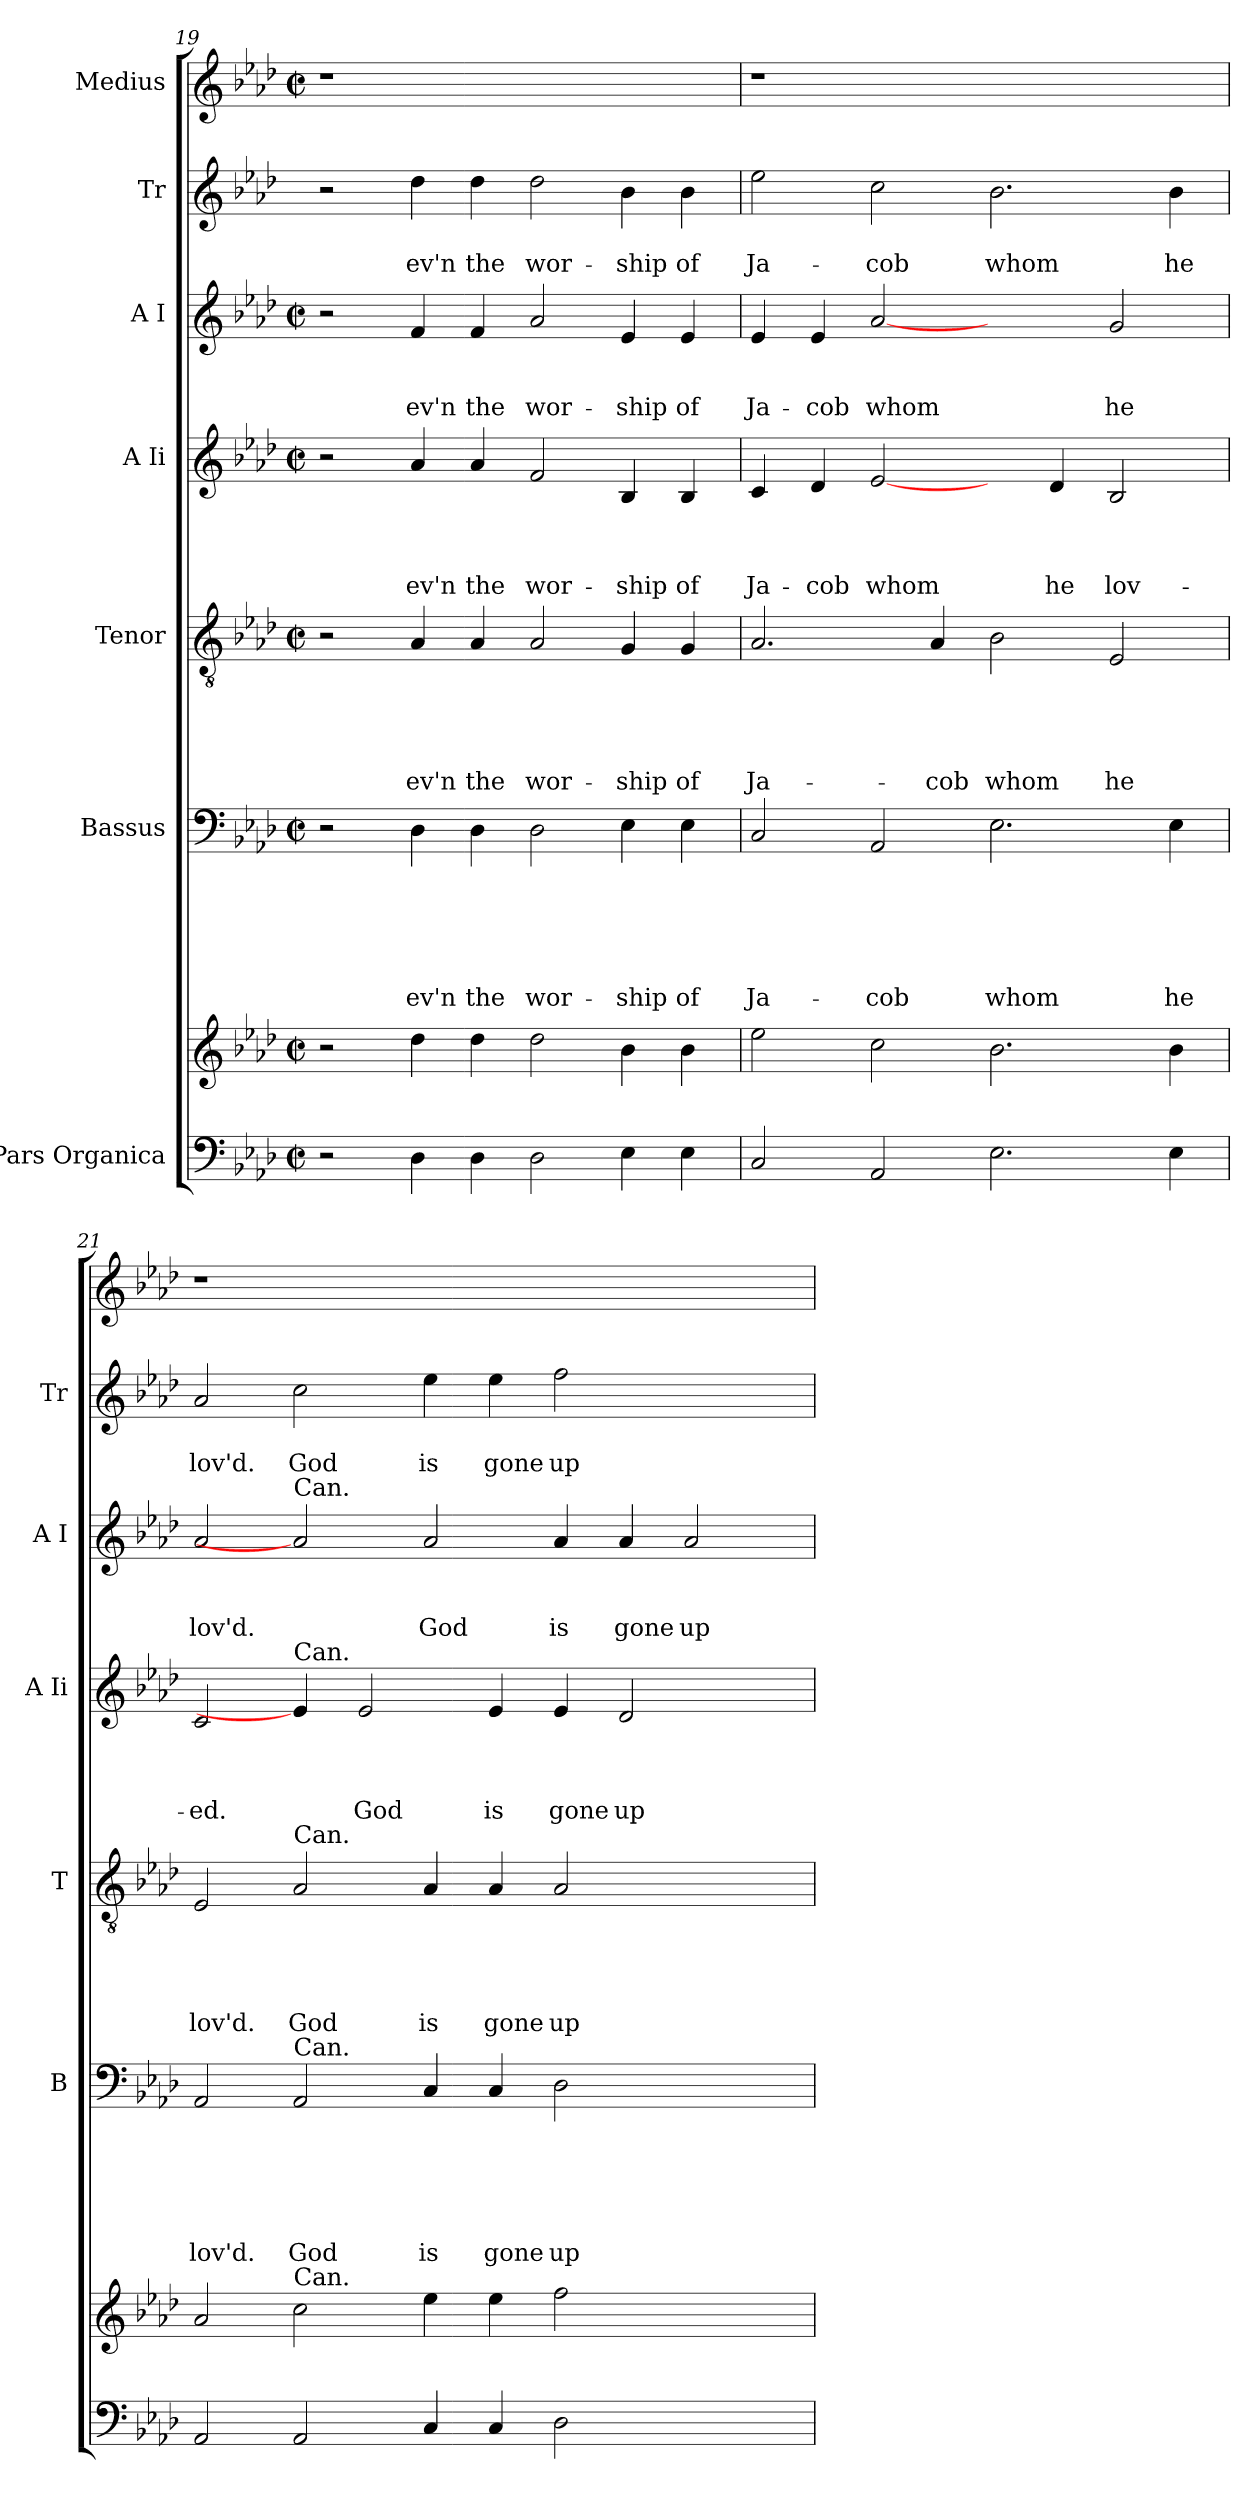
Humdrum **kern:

**kern	**kern	**kern	**text	**text	**text	**text	**text	**text	**kern	**text	**text	**text	**text	**text	**kern	**text	**text	**text	**text	**kern	**text	**text	**text	**kern	**text	**text	**kern
*part7	*part7	*part6	*part6	*part6	*part6	*part6	*part6	*part6	*part5	*part5	*part5	*part5	*part5	*part5	*part4	*part4	*part4	*part4	*part4	*part3	*part3	*part3	*part3	*part2	*part2	*part2	*part1
*staff8	*staff7	*staff6	*staff6	*staff6	*staff6	*staff6	*staff6	*staff6	*staff5	*staff5	*staff5	*staff5	*staff5	*staff5	*staff4	*staff4	*staff4	*staff4	*staff4	*staff3	*staff3	*staff3	*staff3	*staff2	*staff2	*staff2	*staff1
*I"Pars Organica	*	*I"Bassus	*	*	*	*	*	*	*I"Tenor	*	*	*	*	*	*I"A Ii	*	*	*	*	*I"A I	*	*	*	*I"Tr	*	*	*I"Medius
*	*	*I'B	*	*	*	*	*	*	*I'T	*	*	*	*	*	*I'A Ii	*	*	*	*	*I'A I	*	*	*	*I'Tr	*	*	*
*clefF4	*clefG2	*clefF4	*	*	*	*	*	*	*clefGv2	*	*	*	*	*	*clefG2	*	*	*	*	*clefG2	*	*	*	*clefG2	*	*	*clefG2
*k[b-e-a-d-]	*k[b-e-a-d-]	*k[b-e-a-d-]	*	*	*	*	*	*	*k[b-e-a-d-]	*	*	*	*	*	*k[b-e-a-d-]	*	*	*	*	*k[b-e-a-d-]	*	*	*	*k[b-e-a-d-]	*	*	*k[b-e-a-d-]
*A-:	*A-:	*A-:	*	*	*	*	*	*	*A-:	*	*	*	*	*	*A-:	*	*	*	*	*A-:	*	*	*	*A-:	*	*	*A-:
*M2/2	*M2/2	*M2/2	*	*	*	*	*	*	*M2/2	*	*	*	*	*	*M2/2	*	*	*	*	*M2/2	*	*	*	*	*	*	*M2/2
*met(c|)	*met(c|)	*met(c|)	*	*	*	*	*	*	*met(c|)	*	*	*	*	*	*met(c|)	*	*	*	*	*met(c|)	*	*	*	*	*	*	*met(c|)
=19	=19	=19	=19	=19	=19	=19	=19	=19	=19	=19	=19	=19	=19	=19	=19	=19	=19	=19	=19	=19	=19	=19	=19	=19	=19	=19	=19
2r	2r	2r	.	.	.	.	.	.	2r	.	.	.	.	.	2r	.	.	.	.	2r	.	.	.	2r	.	.	1r
!	!	!	!	!	!	!	!	!LO:LY:b	!	!	!	!	!	!LO:LY:b	!	!	!	!	!LO:LY:b	!	!	!	!LO:LY:b	!	!	!LO:LY:b	!
4D-\	4dd-\	4D-\	.	.	.	.	.	ev'n	4A-/	.	.	.	.	ev'n	4a-/	.	.	.	ev'n	4f/	.	.	ev'n	4dd-\	.	ev'n	.
!	!	!	!	!	!	!	!	!LO:LY:b	!	!	!	!	!	!LO:LY:b	!	!	!	!	!LO:LY:b	!	!	!	!LO:LY:b	!	!	!LO:LY:b	!
4D-\	4dd-\	4D-\	.	.	.	.	.	the	4A-/	.	.	.	.	the	4a-/	.	.	.	the	4f/	.	.	the	4dd-\	.	the	.
!	!	!	!	!	!	!	!	!LO:LY:b	!	!	!	!	!	!LO:LY:b	!	!	!	!	!LO:LY:b	!	!	!	!LO:LY:b	!	!	!LO:LY:b	!
2D-\	2dd-\	2D-\	.	.	.	.	.	wor-	2A-/	.	.	.	.	wor-	2f/	.	.	.	wor-	2a-/	.	.	wor-	2dd-\	.	wor-	1ryy
!	!	!	!	!	!	!	!	!LO:LY:b	!	!	!	!	!	!LO:LY:b	!	!	!	!	!LO:LY:b	!	!	!	!LO:LY:b	!	!	!LO:LY:b	!
4E-\	4b-\	4E-\	.	.	.	.	.	-ship	4G/	.	.	.	.	-ship	4B-/	.	.	.	-ship	4e-/	.	.	-ship	4b-\	.	-ship	.
!	!	!	!	!	!	!	!	!LO:LY:b	!	!	!	!	!	!LO:LY:b	!	!	!	!	!LO:LY:b	!	!	!	!LO:LY:b	!	!	!LO:LY:b	!
4E-\	4b-\	4E-\	.	.	.	.	.	of	4G/	.	.	.	.	of	4B-/	.	.	.	of	4e-/	.	.	of	4b-\	.	of	.
!!LO:PB:g=z
=20	=20	=20	=20	=20	=20	=20	=20	=20	=20	=20	=20	=20	=20	=20	=20	=20	=20	=20	=20	=20	=20	=20	=20	=20	=20	=20	=20
!	!	!	!	!	!	!	!	!LO:LY:b	!	!	!	!	!	!LO:LY:b	!	!	!	!	!LO:LY:b	!	!	!	!LO:LY:b	!	!	!LO:LY:b	!
2C/	2ee-\	2C/	.	.	.	.	.	Ja-	2.A-/	.	.	.	.	Ja-	4c/	.	.	.	Ja-	4e-/	.	.	Ja-	2ee-\	.	Ja-	1r
!	!	!	!	!	!	!	!	!	!	!	!	!	!	!	!	!	!	!	!LO:LY:b	!	!	!	!LO:LY:b	!	!	!	!
.	.	.	.	.	.	.	.	.	.	.	.	.	.	.	4d-/	.	.	.	-cob	4e-/	.	.	-cob	.	.	.	.
!	!	!	!	!	!	!	!	!LO:LY:b	!	!	!	!	!	!	!	!	!	!	!LO:LY:b	!	!	!	!LO:LY:b	!	!	!LO:LY:b	!
2AA-/	2cc\	2AA-/	.	.	.	.	.	-cob	.	.	.	.	.	.	[2e-/	.	.	.	whom	[2a-	.	.	whom	2cc\	.	-cob	.
!	!	!	!	!	!	!	!	!	!	!	!	!	!	!LO:LY:b	!	!	!	!	!	!	!	!	!	!	!	!	!
.	.	.	.	.	.	.	.	.	4A-/	.	.	.	.	-cob	.	.	.	.	.	.	.	.	.	.	.	.	.
!	!	!	!	!	!	!	!	!LO:LY:b	!	!	!	!	!	!LO:LY:b	!	!	!	!	!	!	!	!	!	!	!	!LO:LY:b	!
2.E-\	2.b-\	2.E-\	.	.	.	.	.	whom	2B-\	.	.	.	.	whom	4ryy	.	.	.	.	2ryy	.	.	.	2.b-\	.	whom	1ryy
!	!	!	!	!	!	!	!	!	!	!	!	!	!	!	!	!	!	!	!LO:LY:b	!	!	!	!	!	!	!	!
.	.	.	.	.	.	.	.	.	.	.	.	.	.	.	4d-/	.	.	.	he	.	.	.	.	.	.	.	.
!	!	!	!	!	!	!	!	!	!	!	!	!	!	!LO:LY:b	!	!	!	!	!LO:LY:b	!	!	!	!LO:LY:b	!	!	!	!
.	.	.	.	.	.	.	.	.	2E-/	.	.	.	.	he	2B-/	.	.	.	lov-	2g/	.	.	he	.	.	.	.
!	!	!	!	!	!	!	!	!LO:LY:b	!	!	!	!	!	!	!	!	!	!	!	!	!	!	!	!	!	!LO:LY:b	!
4E-\	4b-\	4E-\	.	.	.	.	.	he	.	.	.	.	.	.	.	.	.	.	.	.	.	.	.	4b-\	.	he	.
=21	=21	=21	=21	=21	=21	=21	=21	=21	=21	=21	=21	=21	=21	=21	=21	=21	=21	=21	=21	=21	=21	=21	=21	=21	=21	=21	=21
!	!	!	!	!	!	!	!	!LO:LY:b	!	!	!	!	!	!LO:LY:b	!	!	!	!	!LO:LY:b	!	!	!	!LO:LY:b	!	!	!LO:LY:b	!
2AA-/	2a-/	2AA-/	.	.	.	.	.	lov'd.	2E-/	.	.	.	.	lov'd.	2c/	.	.	.	-ed.	2a-/	.	.	lov'd.	2a-/	.	lov'd.	1r
!	!	!	!	!	!	!	!	!	!	!	!	!	!	!	!	!	!	!	!	!LO:TX:a:t=Can.	!	!	!	!	!	!	!
!	!	!	!	!	!	!	!	!	!	!	!	!	!	!	!LO:TX:a:t=Can.	!	!	!	!	!	!	!	!	!	!	!	!
!	!	!	!	!	!	!	!	!	!LO:TX:a:t=Can.	!	!	!	!	!	!	!	!	!	!	!	!	!	!	!	!	!	!
!	!	!LO:TX:a:t=Can.	!	!	!	!	!	!	!	!	!	!	!	!	!	!	!	!	!	!	!	!	!	!	!	!	!
!	!LO:TX:a:t=Can.	!	!	!	!	!	!	!	!	!	!	!	!	!	!	!	!	!	!	!	!	!	!	!	!	!	!
!	!	!	!	!	!	!	!	!LO:LY:b	!	!	!	!	!	!LO:LY:b	!	!	!	!	!	!	!	!	!	!	!	!LO:LY:b	!
2AA-/	2cc\	2AA-/	.	.	.	.	.	God	2A-/	.	.	.	.	God	4e-/]	.	.	.	.	2a-]	.	.	.	2cc\	.	God	.
!	!	!	!	!	!	!	!	!	!	!	!	!	!	!	!	!	!	!	!LO:LY:b	!	!	!	!	!	!	!	!
.	.	.	.	.	.	.	.	.	.	.	.	.	.	.	2e-/	.	.	.	God	.	.	.	.	.	.	.	.
!	!	!	!	!	!	!	!	!LO:LY:b	!	!	!	!	!	!LO:LY:b	!	!	!	!	!	!	!	!	!LO:LY:b	!	!	!LO:LY:b	!
4C/	4ee-\	4C/	.	.	.	.	.	is	4A-/	.	.	.	.	is	.	.	.	.	.	2a-/	.	.	God	4ee-\	.	is	1.ryy
!	!	!	!	!	!	!	!	!LO:LY:b	!	!	!	!	!	!LO:LY:b	!	!	!	!	!LO:LY:b	!	!	!	!	!	!	!LO:LY:b	!
4C/	4ee-\	4C/	.	.	.	.	.	gone	4A-/	.	.	.	.	gone	4e-/	.	.	.	is	.	.	.	.	4ee-\	.	gone	.
!	!	!	!	!	!	!	!	!LO:LY:b	!	!	!	!	!	!LO:LY:b	!	!	!	!	!LO:LY:b	!	!	!	!LO:LY:b	!	!	!LO:LY:b	!
2D-\	2ff\	2D-\	.	.	.	.	.	up	2A-/	.	.	.	.	up	4e-/	.	.	.	gone	4a-/	.	.	is	2ff\	.	up	.
!	!	!	!	!	!	!	!	!	!	!	!	!	!	!	!	!	!	!	!LO:LY:b	!	!	!	!LO:LY:b	!	!	!	!
.	.	.	.	.	.	.	.	.	.	.	.	.	.	.	2d-/	.	.	.	up	4a-/	.	.	gone	.	.	.	.
!	!	!	!	!	!	!	!	!	!	!	!	!	!	!	!	!	!	!	!	!	!	!	!LO:LY:b	!	!	!	!
2ryy	2ryy	2ryy	.	.	.	.	.	.	2ryy	.	.	.	.	.	.	.	.	.	.	2a-/	.	.	up	2ryy	.	.	.
.	.	.	.	.	.	.	.	.	.	.	.	.	.	.	4ryy	.	.	.	.	.	.	.	.	.	.	.	.
=	=	=	=	=	=	=	=	=	=	=	=	=	=	=	=	=	=	=	=	=	=	=	=	=	=	=	=
*-	*-	*-	*-	*-	*-	*-	*-	*-	*-	*-	*-	*-	*-	*-	*-	*-	*-	*-	*-	*-	*-	*-	*-	*-	*-	*-	*-
